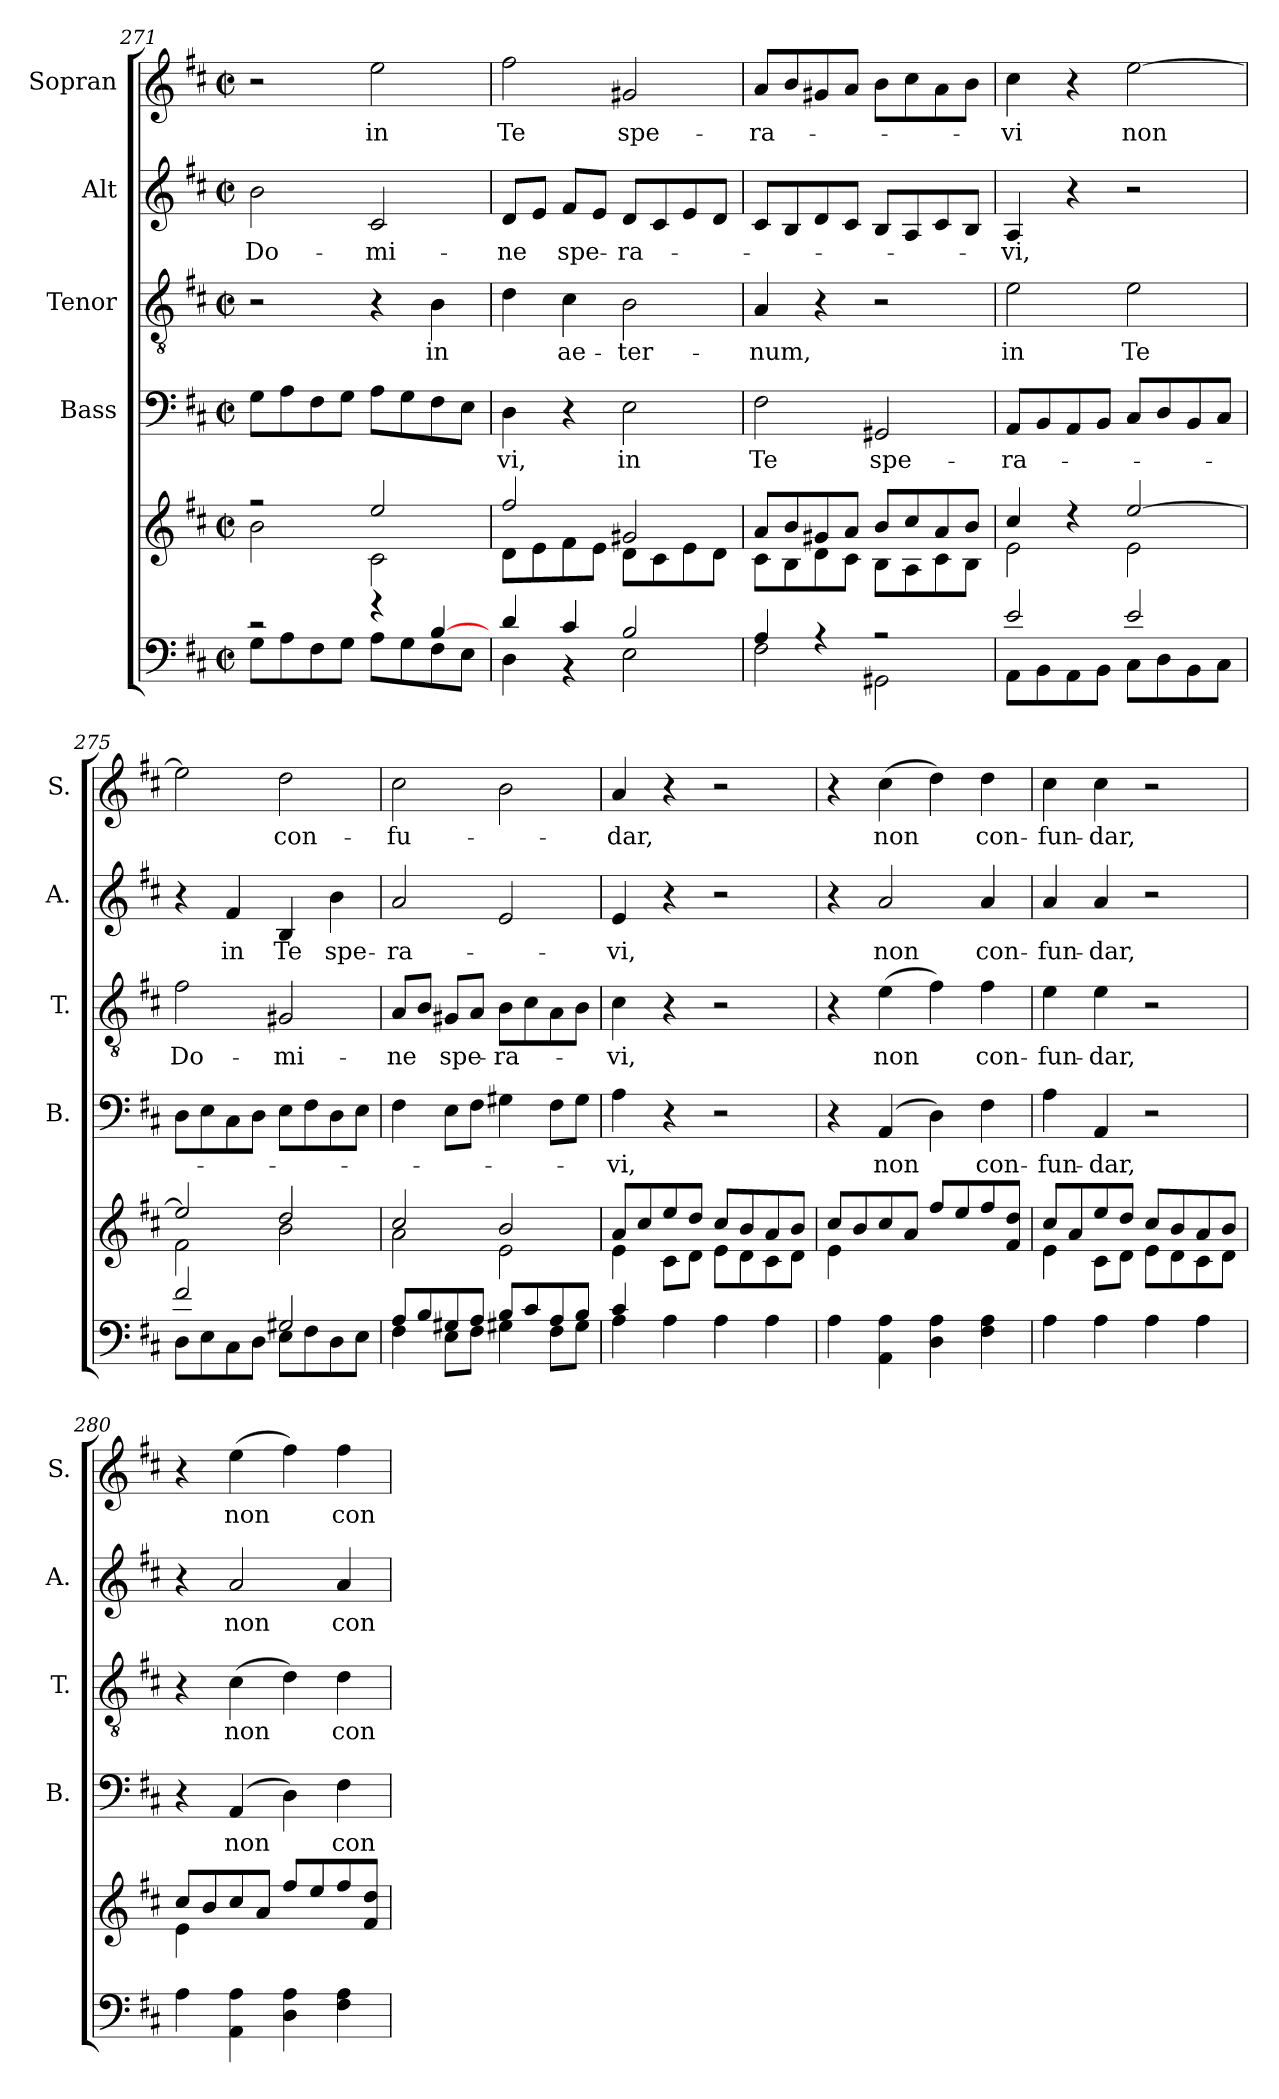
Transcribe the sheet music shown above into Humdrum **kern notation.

**kern	**kern	**kern	**text	**kern	**text	**kern	**text	**kern	**text
*part5	*part5	*part4	*part4	*part3	*part3	*part2	*part2	*part1	*part1
*staff6	*staff5	*staff4	*staff4	*staff3	*staff3	*staff2	*staff2	*staff1	*staff1
*	*	*I"Bass	*	*I"Tenor	*	*I"Alt	*	*I"Sopran	*
*	*	*I'B.	*	*I'T.	*	*I'A.	*	*I'S.	*
!!LO:PB:g=z
*clefF4	*clefG2	*clefF4	*	*clefGv2	*	*clefG2	*	*clefG2	*
*k[f#c#]	*k[f#c#]	*k[f#c#]	*	*k[f#c#]	*	*k[f#c#]	*	*k[f#c#]	*
*D:	*D:	*D:	*	*D:	*	*D:	*	*D:	*
*M2/2	*M2/2	*M2/2	*	*M2/2	*	*M2/2	*	*M2/2	*
*met(c|)	*met(c|)	*met(c|)	*	*met(c|)	*	*met(c|)	*	*met(c|)	*
=271	=271	=271	=271	=271	=271	=271	=271	=271	=271
*^	*^	*	*	*	*	*	*	*	*
!	!	!	!	!	!	!	!	!	!LO:LY:b	!	!
2rc	8G\L	2rff	2b\	8G\L	.	2r	.	2b\	Do-	2r	.
.	8A\	.	.	8A\	.	.	.	.	.	.	.
.	8F#\	.	.	8F#\	.	.	.	.	.	.	.
.	8G\J	.	.	8G\J	.	.	.	.	.	.	.
!	!	!	!	!	!	!	!	!	!LO:LY:b	!	!LO:LY:b
4rf	8A\L	2ee/	2c#\	8A\L	.	4r	.	2c#/	-mi-	2ee\	in
.	8G\	.	.	8G\	.	.	.	.	.	.	.
!	!	!	!	!	!	!	!LO:LY:b	!	!	!	!
[>4B/	8F#\	.	.	8F#\	.	4B\	in	.	.	.	.
.	8E\J	.	.	8E\J	.	.	.	.	.	.	.
=272	=272	=272	=272	=272	=272	=272	=272	=272	=272	=272	=272
!	!	!	!	!	!LO:LY:b	!	!	!	!LO:LY:b	!	!LO:LY:b
4d/	4D\	2ff#/	8d\L	4D\	-vi,	4d\	.	8d/L	-ne	2ff#\	Te
.	.	.	8e\	.	.	.	.	8e/J	.	.	.
!	!	!	!	!	!	!	!LO:LY:b	!	!LO:LY:b	!	!
4c#/	4r	.	8f#\	4r	.	4c#\	ae-	8f#/L	spe-	.	.
.	.	.	8e\J	.	.	.	.	8e/J	.	.	.
!	!	!	!	!	!LO:LY:b	!	!LO:LY:b	!	!LO:LY:b	!	!LO:LY:b
2B/	2E\	2g#X/	8d\L	2E\	in	2B\	-ter-	8d/L	-ra-	2g#X/	spe-
.	.	.	8c#\	.	.	.	.	8c#/	.	.	.
.	.	.	8e\	.	.	.	.	8e/	.	.	.
.	.	.	8d\J	.	.	.	.	8d/J	.	.	.
=273	=273	=273	=273	=273	=273	=273	=273	=273	=273	=273	=273
!	!	!	!	!	!LO:LY:b	!	!LO:LY:b	!	!	!	!LO:LY:b
4A/	2F#\	8a/L	8c#\L	2F#\	Te	4A/	-num,	8c#/L	.	8a/L	-ra-
.	.	8b/	8B\	.	.	.	.	8B/	.	8b/	.
4rA	.	8g#X/	8d\	.	.	4r	.	8d/	.	8g#X/	.
.	.	8a/J	8c#\J	.	.	.	.	8c#/J	.	8a/J	.
!	!	!	!	!	!LO:LY:b	!	!	!	!	!	!
2rA	2GG#X\	8b/L	8B\L	2GG#X/	spe-	2r	.	8B/L	.	8b\L	.
.	.	8cc#/	8A\	.	.	.	.	8A/	.	8cc#\	.
.	.	8a/	8c#\	.	.	.	.	8c#/	.	8a\	.
.	.	8b/J	8B\J	.	.	.	.	8B/J	.	8b\J	.
=274	=274	=274	=274	=274	=274	=274	=274	=274	=274	=274	=274
!	!	!	!	!	!LO:LY:b	!	!LO:LY:b	!	!LO:LY:b	!	!LO:LY:b
2e/	8AA\L	4cc#/	2e\	8AA/L	-ra-	2e\	in	4A/	-vi,	4cc#\	-vi
.	8BB\	.	.	8BB/	.	.	.	.	.	.	.
.	8AA\	4rdd	.	8AA/	.	.	.	4r	.	4r	.
.	8BB\J	.	.	8BB/J	.	.	.	.	.	.	.
!	!	!	!	!	!	!	!LO:LY:b	!	!	!	!LO:LY:b
2e/	8C#\L	[>2ee/	2e\	8C#/L	.	2e\	Te	2r	.	[2ee\	non
.	8D\	.	.	8D/	.	.	.	.	.	.	.
.	8BB\	.	.	8BB/	.	.	.	.	.	.	.
.	8C#\J	.	.	8C#/J	.	.	.	.	.	.	.
=275	=275	=275	=275	=275	=275	=275	=275	=275	=275	=275	=275
!	!	!	!	!	!	!	!LO:LY:b	!	!	!	!
2f#/	8D\L	2ee/]	2f#\	8D\L	.	2f#\	Do-	4r	.	2ee\]	.
.	8E\	.	.	8E\	.	.	.	.	.	.	.
!	!	!	!	!	!	!	!	!	!LO:LY:b	!	!
.	8C#\	.	.	8C#\	.	.	.	4f#/	in	.	.
.	8D\J	.	.	8D\J	.	.	.	.	.	.	.
!	!	!	!	!	!	!	!LO:LY:b	!	!LO:LY:b	!	!LO:LY:b
2G#X/	8E\L	2dd/	2b\	8E\L	.	2G#X/	-mi-	4B/	Te	2dd\	con-
.	8F#\	.	.	8F#\	.	.	.	.	.	.	.
!	!	!	!	!	!	!	!	!	!LO:LY:b	!	!
.	8D\	.	.	8D\	.	.	.	4b\	spe-	.	.
.	8E\J	.	.	8E\J	.	.	.	.	.	.	.
!!LO:LB:g=z
=276	=276	=276	=276	=276	=276	=276	=276	=276	=276	=276	=276
!	!	!	!	!	!	!	!LO:LY:b	!	!LO:LY:b	!	!LO:LY:b
8A/L	4F#\	2cc#/	2a\	4F#\	.	8A/L	-ne	2a/	-ra-	2cc#\	-fu-
8B/	.	.	.	.	.	8B/J	.	.	.	.	.
!	!	!	!	!	!	!	!LO:LY:b	!	!	!	!
8G#X/	8E\L	.	.	8E\L	.	8G#X/L	spe-	.	.	.	.
8A/J	8F#\J	.	.	8F#\J	.	8A/J	.	.	.	.	.
!	!	!	!	!	!	!	!LO:LY:b	!	!	!	!
8B/L	4G#X\	2b/	2e\	4G#X\	.	8B\L	-ra-	2e/	.	2b\	.
8c#/	.	.	.	.	.	8c#\	.	.	.	.	.
8A/	8F#\L	.	.	8F#\L	.	8A\	.	.	.	.	.
8B/J	8G#\J	.	.	8G#\J	.	8B\J	.	.	.	.	.
=277	=277	=277	=277	=277	=277	=277	=277	=277	=277	=277	=277
!	!	!	!	!	!LO:LY:b	!	!LO:LY:b	!	!LO:LY:b	!	!LO:LY:b
4c#/	4A\	8a/L	4e\	4A\	-vi,	4c#\	-vi,	4e/	-vi,	4a/	-dar,
.	.	8cc#/	.	.	.	.	.	.	.	.	.
4ryy	4A\	8ee/	8c#\L	4r	.	4r	.	4r	.	4r	.
.	.	8dd/J	8d\J	.	.	.	.	.	.	.	.
2ryy	4A\	8cc#/L	8e\L	2r	.	2r	.	2r	.	2r	.
.	.	8b/	8d\	.	.	.	.	.	.	.	.
.	4A\	8a/	8c#\	.	.	.	.	.	.	.	.
.	.	8b/J	8d\J	.	.	.	.	.	.	.	.
*v	*v	*	*	*	*	*	*	*	*	*	*
=278	=278	=278	=278	=278	=278	=278	=278	=278	=278	=278
4A\	8cc#/L	4e\	4r	.	4r	.	4r	.	4r	.
.	8b/	.	.	.	.	.	.	.	.	.
!	!	!	!	!LO:LY:b	!	!LO:LY:b	!	!LO:LY:b	!	!LO:LY:b
4AA\ 4A\	8cc#/	2.ryy	(4AA/	non	(>4e\	non	2a/	non	(>4cc#\	non
.	8a/J	.	.	.	.	.	.	.	.	.
4D\ 4A\	8ff#/L	.	4D\)	.	4f#\)	.	.	.	4dd\)	.
.	8ee/	.	.	.	.	.	.	.	.	.
!	!	!	!	!LO:LY:b	!	!LO:LY:b	!	!LO:LY:b	!	!LO:LY:b
4F#\ 4A\	8ff#/	.	4F#\	con-	4f#\	con-	4a/	con-	4dd\	con-
.	8f#/ 8dd/J	.	.	.	.	.	.	.	.	.
=279	=279	=279	=279	=279	=279	=279	=279	=279	=279	=279
!	!	!	!	!LO:LY:b	!	!LO:LY:b	!	!LO:LY:b	!	!LO:LY:b
4A\	8cc#/L	4e\	4A\	-fun-	4e\	-fun-	4a/	-fun-	4cc#\	-fun-
.	8a/	.	.	.	.	.	.	.	.	.
!	!	!	!	!LO:LY:b	!	!LO:LY:b	!	!LO:LY:b	!	!LO:LY:b
4A\	8ee/	8c#\L	4AA/	-dar,	4e\	-dar,	4a/	-dar,	4cc#\	-dar,
.	8dd/J	8d\J	.	.	.	.	.	.	.	.
4A\	8cc#/L	8e\L	2r	.	2r	.	2r	.	2r	.
.	8b/	8d\	.	.	.	.	.	.	.	.
4A\	8a/	8c#\	.	.	.	.	.	.	.	.
.	8b/J	8d\J	.	.	.	.	.	.	.	.
=280	=280	=280	=280	=280	=280	=280	=280	=280	=280	=280
4A\	8cc#/L	4e\	4r	.	4r	.	4r	.	4r	.
.	8b/	.	.	.	.	.	.	.	.	.
!	!	!	!	!LO:LY:b	!	!LO:LY:b	!	!LO:LY:b	!	!LO:LY:b
4AA\ 4A\	8cc#/	2.ryy	(4AA/	non	(>4c#\	non	2a/	non	(>4ee\	non
.	8a/J	.	.	.	.	.	.	.	.	.
4D\ 4A\	8ff#/L	.	4D\)	.	4d\)	.	.	.	4ff#\)	.
.	8ee/	.	.	.	.	.	.	.	.	.
!	!	!	!	!LO:LY:b	!	!LO:LY:b	!	!LO:LY:b	!	!LO:LY:b
4F#\ 4A\	8ff#/	.	4F#\	con-	4d\	con-	4a/	con-	4ff#\	con-
.	8f#/ 8dd/J	.	.	.	.	.	.	.	.	.
*	*v	*v	*	*	*	*	*	*	*	*
=	=	=	=	=	=	=	=	=	=
*-	*-	*-	*-	*-	*-	*-	*-	*-	*-
